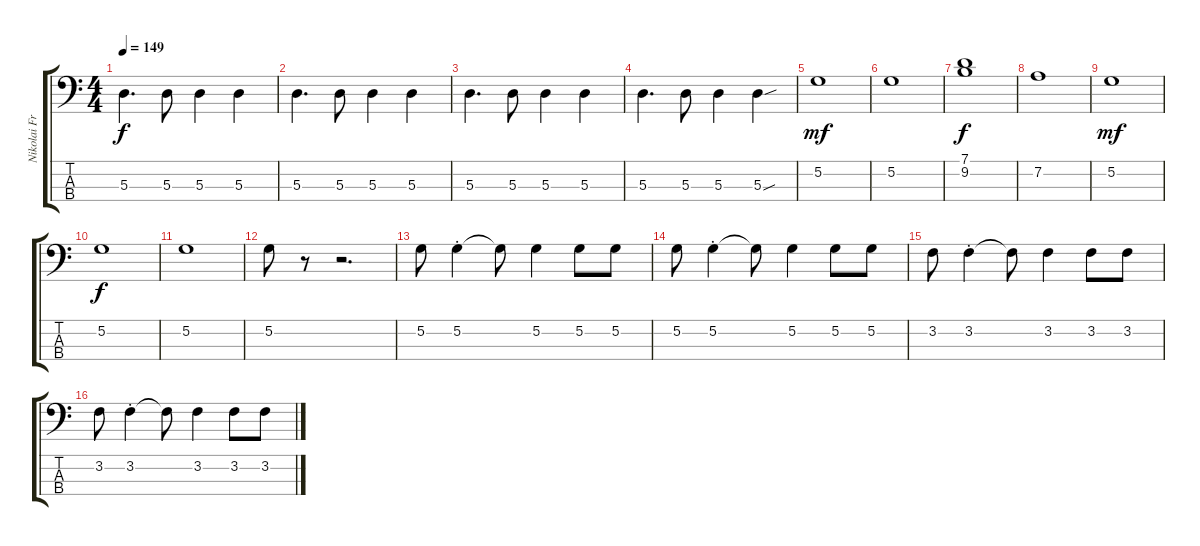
\track ("Nikolai Fraiture" "Nikolai Fr") {instrument electricbassfinger}
\staff {score tabs}
\tuning (G2 D2 A1 E1) {hide}
\ts (4 4)
\tempo 149
\clef f4
\ks c
5.3.4{d dy f} 5.3.8 5.3.4 5.3.4 |
5.3.4{d} 5.3.8 5.3.4 5.3.4 |
5.3.4{d} 5.3.8 5.3.4 5.3.4 |
5.3.4{d} 5.3.8 5.3.4 5.3{sou}.4 |
5.2.1{dy mf} |
5.2.1 |
(7.1 9.2).1{dy f} |
7.2.1 |
5.2.1{dy mf} |
5.2.1{dy f} |
5.2.1 |
5.2.8 r.8 r.2{d} |
5.2.8 5.2{st}.4 5.2{t}.8 5.2.4 5.2.8 5.2.8 |
5.2.8 5.2{st}.4 5.2{t}.8 5.2.4 5.2.8 5.2.8 |
3.2.8 3.2{st}.4 3.2{t}.8 3.2.4 3.2.8 3.2.8 |
3.2.8 3.2{st}.4 3.2{t}.8 3.2.4 3.2.8 3.2.8
